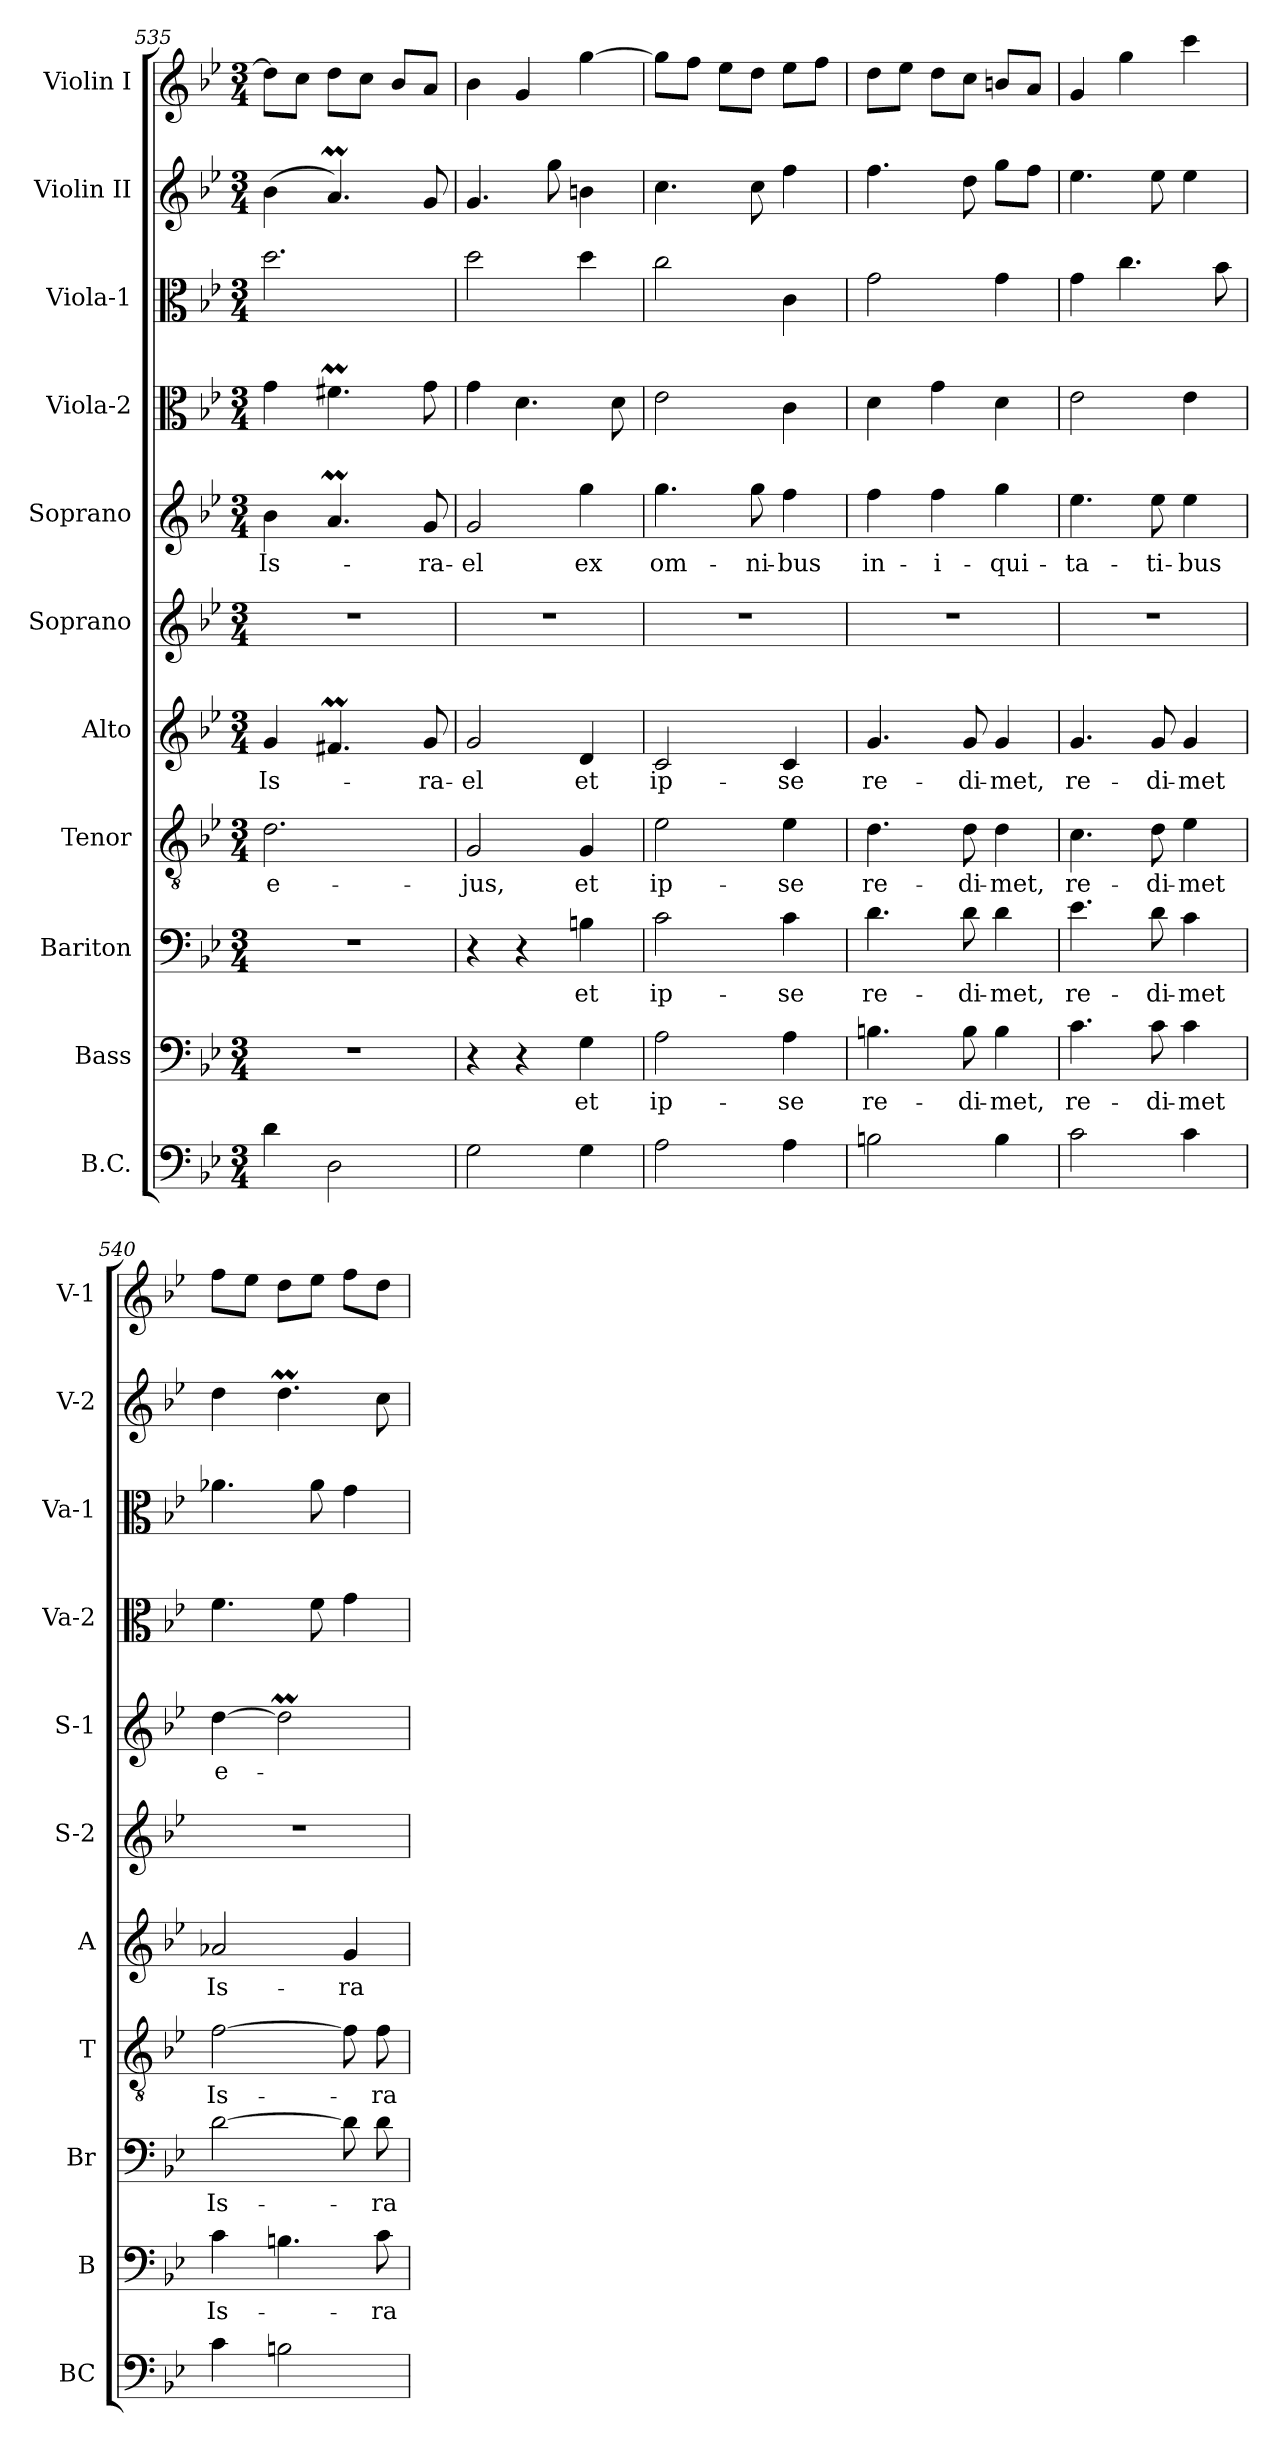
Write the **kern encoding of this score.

**kern	**kern	**text	**kern	**text	**kern	**text	**kern	**text	**kern	**kern	**text	**kern	**kern	**kern	**kern
*part11	*part10	*part10	*part9	*part9	*part8	*part8	*part7	*part7	*part6	*part5	*part5	*part4	*part3	*part2	*part1
*staff11	*staff10	*staff10	*staff9	*staff9	*staff8	*staff8	*staff7	*staff7	*staff6	*staff5	*staff5	*staff4	*staff3	*staff2	*staff1
*I"B.C.	*I"Bass	*	*I"Bariton	*	*I"Tenor	*	*I"Alto	*	*I"Soprano	*I"Soprano	*	*I"Viola-2	*I"Viola-1	*I"Violin II	*I"Violin I
*I'BC	*I'B	*	*I'Br	*	*I'T	*	*I'A	*	*I'S-2	*I'S-1	*	*I'Va-2	*I'Va-1	*I'V-2	*I'V-1
*clefF4	*clefF4	*	*clefF4	*	*clefGv2	*	*clefG2	*	*clefG2	*clefG2	*	*clefC3	*clefC3	*clefG2	*clefG2
*k[b-e-]	*k[b-e-]	*	*k[b-e-]	*	*k[b-e-]	*	*k[b-e-]	*	*k[b-e-]	*k[b-e-]	*	*k[b-e-]	*k[b-e-]	*k[b-e-]	*k[b-e-]
*B-:	*B-:	*	*B-:	*	*B-:	*	*B-:	*	*B-:	*B-:	*	*B-:	*B-:	*B-:	*B-:
*M3/4	*M3/4	*	*M3/4	*	*M3/4	*	*M3/4	*	*M3/4	*M3/4	*	*M3/4	*M3/4	*M3/4	*M3/4
=535	=535	=535	=535	=535	=535	=535	=535	=535	=535	=535	=535	=535	=535	=535	=535
!	!	!	!	!	!	!LO:LY:b	!	!LO:LY:b	!	!	!LO:LY:b	!	!	!	!
4d\	2.r	.	2.r	.	2.d\	e-	4g/	Is-	2.r	4b-\	Is-	4g\	2.dd\	(>4b-\	8dd\L]
.	.	.	.	.	.	.	.	.	.	.	.	.	.	.	8cc\J
2D\	.	.	.	.	.	.	4.f#Xm/	.	.	4.am/	.	4.f#Xm\	.	4.am/)	8dd\L
.	.	.	.	.	.	.	.	.	.	.	.	.	.	.	8cc\J
.	.	.	.	.	.	.	.	.	.	.	.	.	.	.	8b-/L
!	!	!	!	!	!	!	!	!LO:LY:b	!	!	!LO:LY:b	!	!	!	!
.	.	.	.	.	.	.	8g/	-ra-	.	8g/	-ra-	8g\	.	8g/	8a/J
!!LO:PB:g=z
=536	=536	=536	=536	=536	=536	=536	=536	=536	=536	=536	=536	=536	=536	=536	=536
!	!	!	!	!	!	!LO:LY:b	!	!LO:LY:b	!	!	!LO:LY:b	!	!	!	!
2G\	4r	.	4r	.	2G/	-jus,	2g/	-el	2.r	2g/	-el	4g\	2dd\	4.g/	4b-\
.	4r	.	4r	.	.	.	.	.	.	.	.	4.d\	.	.	4g/
.	.	.	.	.	.	.	.	.	.	.	.	.	.	8gg\	.
!	!	!LO:LY:b	!	!LO:LY:b	!	!LO:LY:b	!	!LO:LY:b	!	!	!LO:LY:b	!	!	!	!
4G\	4G\	et	4Bn\	et	4G/	et	4d/	et	.	4gg\	ex	.	4dd\	4bn\	[4gg\
.	.	.	.	.	.	.	.	.	.	.	.	8d\	.	.	.
=537	=537	=537	=537	=537	=537	=537	=537	=537	=537	=537	=537	=537	=537	=537	=537
!	!	!LO:LY:b	!	!LO:LY:b	!	!LO:LY:b	!	!LO:LY:b	!	!	!LO:LY:b	!	!	!	!
2A\	2A\	ip-	2c\	ip-	2e-\	ip-	2c/	ip-	2.r	4.gg\	om-	2e-\	2cc\	4.cc\	8gg\L]
.	.	.	.	.	.	.	.	.	.	.	.	.	.	.	8ff\J
.	.	.	.	.	.	.	.	.	.	.	.	.	.	.	8ee-\L
!	!	!	!	!	!	!	!	!	!	!	!LO:LY:b	!	!	!	!
.	.	.	.	.	.	.	.	.	.	8gg\	-ni-	.	.	8cc\	8dd\J
!	!	!LO:LY:b	!	!LO:LY:b	!	!LO:LY:b	!	!LO:LY:b	!	!	!LO:LY:b	!	!	!	!
4A\	4A\	-se	4c\	-se	4e-\	-se	4c/	-se	.	4ff\	-bus	4c\	4c\	4ff\	8ee-\L
.	.	.	.	.	.	.	.	.	.	.	.	.	.	.	8ff\J
=538	=538	=538	=538	=538	=538	=538	=538	=538	=538	=538	=538	=538	=538	=538	=538
!	!	!LO:LY:b	!	!LO:LY:b	!	!LO:LY:b	!	!LO:LY:b	!	!	!LO:LY:b	!	!	!	!
2Bn\	4.Bn\	re-	4.d\	re-	4.d\	re-	4.g/	re-	2.r	4ff\	in-	4d\	2g\	4.ff\	8dd\L
.	.	.	.	.	.	.	.	.	.	.	.	.	.	.	8ee-\J
!	!	!	!	!	!	!	!	!	!	!	!LO:LY:b	!	!	!	!
.	.	.	.	.	.	.	.	.	.	4ff\	-i-	4g\	.	.	8dd\L
!	!	!LO:LY:b	!	!LO:LY:b	!	!LO:LY:b	!	!LO:LY:b	!	!	!	!	!	!	!
.	8B\	-di-	8d\	-di-	8d\	-di-	8g/	-di-	.	.	.	.	.	8dd\	8cc\J
!	!	!LO:LY:b	!	!LO:LY:b	!	!LO:LY:b	!	!LO:LY:b	!	!	!LO:LY:b	!	!	!	!
4B\	4B\	-met,	4d\	-met,	4d\	-met,	4g/	-met,	.	4gg\	-qui-	4d\	4g\	8gg\L	8bn/L
.	.	.	.	.	.	.	.	.	.	.	.	.	.	8ff\J	8a/J
=539	=539	=539	=539	=539	=539	=539	=539	=539	=539	=539	=539	=539	=539	=539	=539
!	!	!LO:LY:b	!	!LO:LY:b	!	!LO:LY:b	!	!LO:LY:b	!	!	!LO:LY:b	!	!	!	!
2c\	4.c\	re-	4.e-\	re-	4.c\	re-	4.g/	re-	2.r	4.ee-\	-ta-	2e-\	4g\	4.ee-\	4g/
.	.	.	.	.	.	.	.	.	.	.	.	.	4.cc\	.	4gg\
!	!	!LO:LY:b	!	!LO:LY:b	!	!LO:LY:b	!	!LO:LY:b	!	!	!LO:LY:b	!	!	!	!
.	8c\	-di-	8d\	-di-	8d\	-di-	8g/	-di-	.	8ee-\	-ti-	.	.	8ee-\	.
!	!	!LO:LY:b	!	!LO:LY:b	!	!LO:LY:b	!	!LO:LY:b	!	!	!LO:LY:b	!	!	!	!
4c\	4c\	-met	4c\	-met	4e-\	-met	4g/	-met	.	4ee-\	-bus	4e-\	.	4ee-\	4ccc\
.	.	.	.	.	.	.	.	.	.	.	.	.	8b-\	.	.
=540	=540	=540	=540	=540	=540	=540	=540	=540	=540	=540	=540	=540	=540	=540	=540
!	!	!LO:LY:b	!	!LO:LY:b	!	!LO:LY:b	!	!LO:LY:b	!	!	!LO:LY:b	!	!	!	!
4c\	4c\	Is-	[2d\	Is-	[2f\	Is-	2a-X/	Is-	2.r	[4dd\	e-	4.f\	4.a-X\	4dd\	8ff\L
.	.	.	.	.	.	.	.	.	.	.	.	.	.	.	8ee-\J
2Bn\	4.Bn\	.	.	.	.	.	.	.	.	2ddm\]	.	.	.	4.ddm\	8dd\L
.	.	.	.	.	.	.	.	.	.	.	.	8f\	8a-\	.	8ee-\J
!	!	!	!	!	!	!	!	!LO:LY:b	!	!	!	!	!	!	!
.	.	.	8d\]	.	8f\]	.	4g/	-ra-	.	.	.	4g\	4g\	.	8ff\L
!	!	!LO:LY:b	!	!LO:LY:b	!	!LO:LY:b	!	!	!	!	!	!	!	!	!
.	8c\	-ra-	8d\	-ra-	8f\	-ra-	.	.	.	.	.	.	.	8cc\	8dd\J
=	=	=	=	=	=	=	=	=	=	=	=	=	=	=	=
*-	*-	*-	*-	*-	*-	*-	*-	*-	*-	*-	*-	*-	*-	*-	*-
